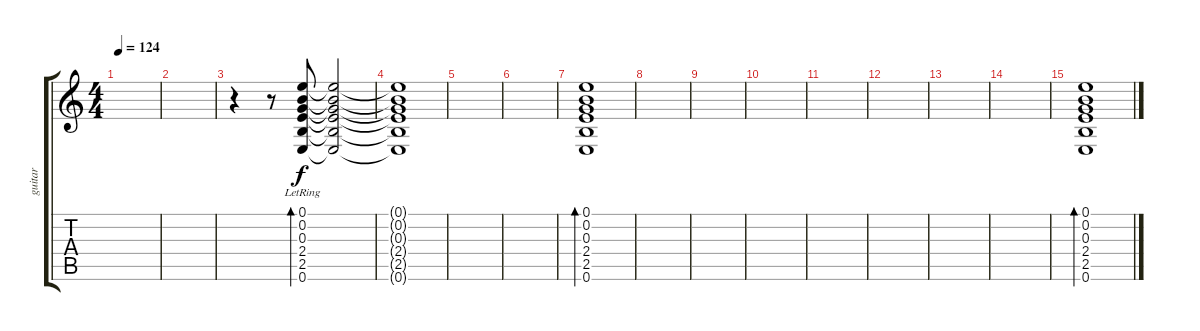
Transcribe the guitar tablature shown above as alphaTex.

\track ("guitar" "guitar") {instrument overdrivenguitar}
\staff {score tabs}
\tuning (E4 B3 G3 D3 A2 E2) {hide}
\ts (4 4)
\tempo 124
\clef g2
\ks c
|
|
r.4 r.8 (0.1{lr} 0.2{lr} 0.3{lr} 2.4{lr} 2.5{lr} 0.6{lr}).8{bd 240} (0.1{t} 0.2{t} 0.3{t} 2.4{t} 2.5{t} 0.6{t}).2 |
(0.1{t} 0.2{t} 0.3{t} 2.4{t} 2.5{t} 0.6{t}).1 |
|
|
(0.1 0.2 0.3 2.4 2.5 0.6).1{bd 240} |
|
|
|
|
|
|
|
(0.1 0.2 0.3 2.4 2.5 0.6).1{bd 240}
